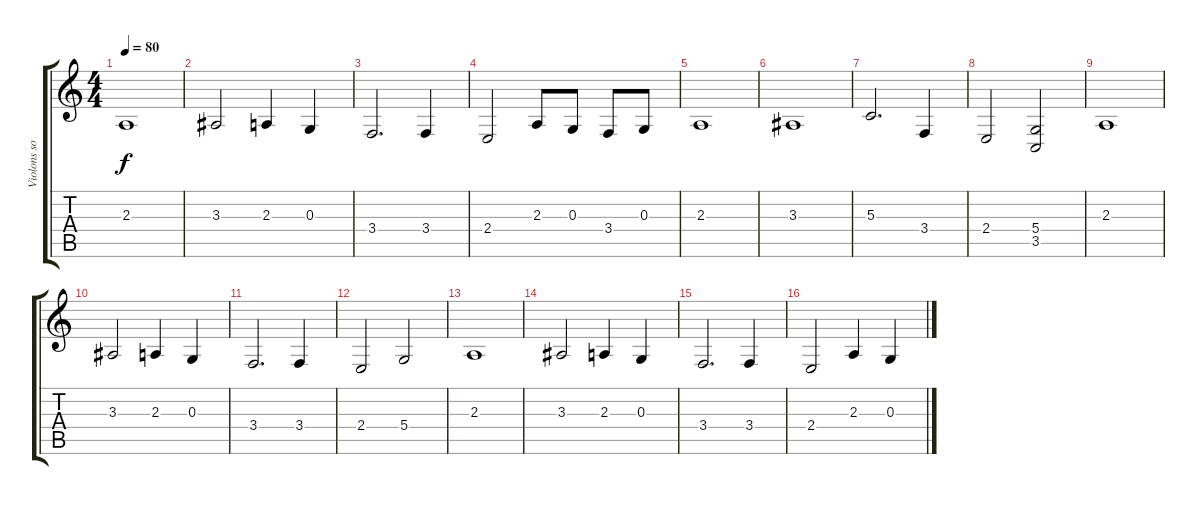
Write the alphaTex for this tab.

\track ("Violons sopranos 1" "Violons so") {instrument stringensemble1}
\staff {score tabs}
\tuning (E4 B3 G3 D3 A2 E2) {hide}
\ts (4 4)
\tempo 80
\clef g2
\ks c
2.3.1{dy f instrument stringensemble1} |
3.3.2 2.3.4 0.3.4 |
3.4.2{d} 3.4.4 |
2.4.2 2.3.8 0.3.8 3.4.8 0.3.8 |
2.3.1 |
3.3.1 |
5.3.2{d} 3.4.4 |
2.4.2 (5.4 3.5).2 |
2.3.1 |
3.3.2 2.3.4 0.3.4 |
3.4.2{d} 3.4.4 |
2.4.2 5.4.2 |
2.3.1 |
3.3.2 2.3.4 0.3.4 |
3.4.2{d} 3.4.4 |
2.4.2 2.3.4 0.3.4
